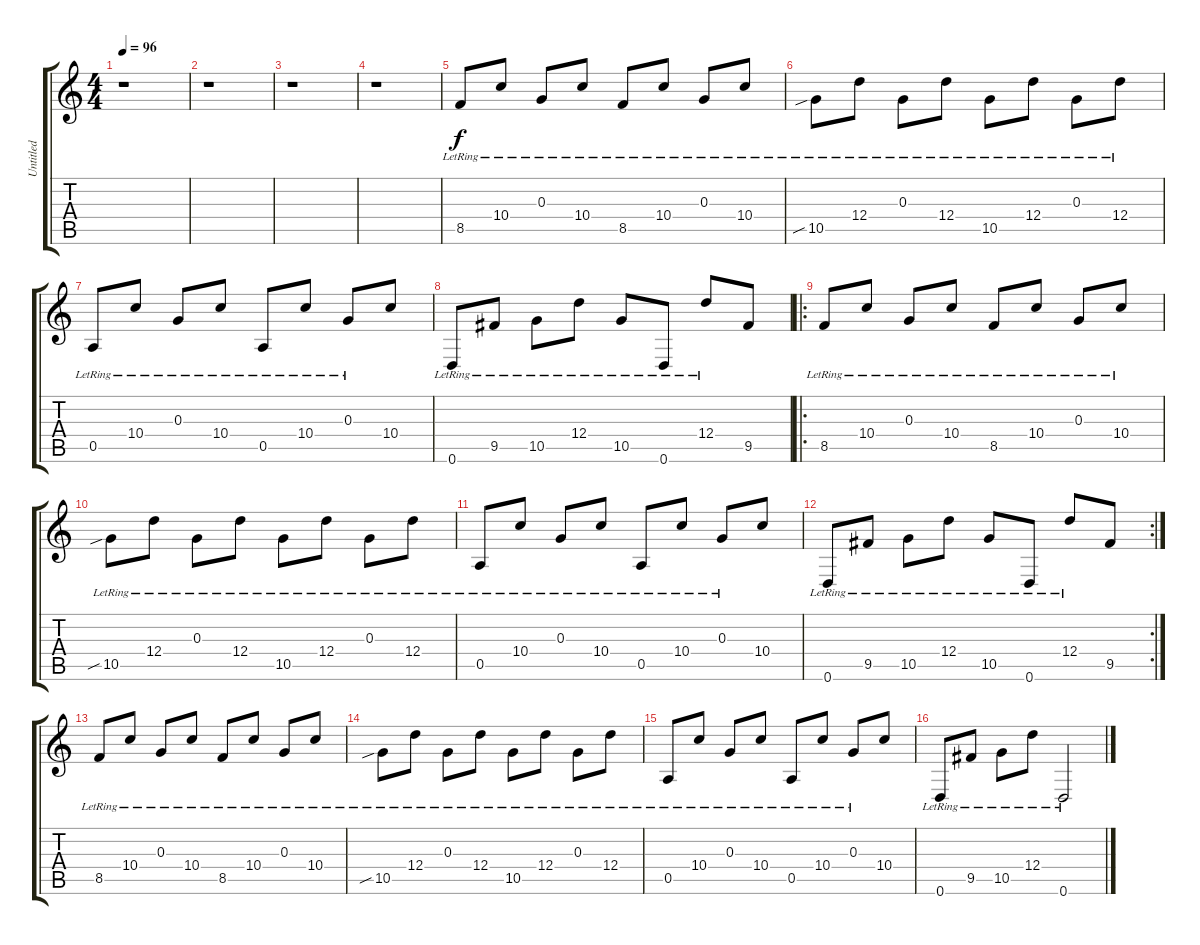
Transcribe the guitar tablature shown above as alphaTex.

\track ("Untitled" "Untitled") {instrument electricguitarclean}
\staff {score tabs}
\tuning (E4 B3 G3 D3 A2 D2) {hide}
\ts (4 4)
\tempo 96
\clef g2
\ks c
r.1{dy f} |
r.1 |
r.1 |
r.1 |
8.5{lr}.8 10.4{lr}.8 0.3{lr}.8 10.4{lr}.8 8.5{lr}.8 10.4{lr}.8 0.3{lr}.8 10.4{lr}.8 |
10.5{sib lr}.8 12.4{lr}.8 0.3{lr}.8 12.4{lr}.8 10.5{lr}.8 12.4{lr}.8 0.3{lr}.8 12.4{lr}.8 |
0.5{lr}.8 10.4{lr}.8 0.3{lr}.8 10.4{lr}.8 0.5{lr}.8 10.4{lr}.8 0.3{lr}.8 10.4.8 |
0.6{lr}.8 9.5{lr}.8 10.5{lr}.8 12.4{lr}.8 10.5{lr}.8 0.6{lr}.8 12.4{lr}.8 9.5.8 |
\ro
8.5{lr}.8 10.4{lr}.8 0.3{lr}.8 10.4{lr}.8 8.5{lr}.8 10.4{lr}.8 0.3{lr}.8 10.4{lr}.8 |
10.5{sib lr}.8 12.4{lr}.8 0.3{lr}.8 12.4{lr}.8 10.5{lr}.8 12.4{lr}.8 0.3{lr}.8 12.4{lr}.8 |
0.5{lr}.8 10.4{lr}.8 0.3{lr}.8 10.4{lr}.8 0.5{lr}.8 10.4{lr}.8 0.3{lr}.8 10.4.8 |
\rc 2
0.6{lr}.8 9.5{lr}.8 10.5{lr}.8 12.4{lr}.8 10.5{lr}.8 0.6{lr}.8 12.4{lr}.8 9.5.8 |
8.5{lr}.8 10.4{lr}.8 0.3{lr}.8 10.4{lr}.8 8.5{lr}.8 10.4{lr}.8 0.3{lr}.8 10.4{lr}.8 |
10.5{sib lr}.8 12.4{lr}.8 0.3{lr}.8 12.4{lr}.8 10.5{lr}.8 12.4{lr}.8 0.3{lr}.8 12.4{lr}.8 |
0.5{lr}.8 10.4{lr}.8 0.3{lr}.8 10.4{lr}.8 0.5{lr}.8 10.4{lr}.8 0.3{lr}.8 10.4.8 |
0.6{lr}.8 9.5{lr}.8 10.5{lr}.8 12.4{lr}.8 0.6{lr}.2
